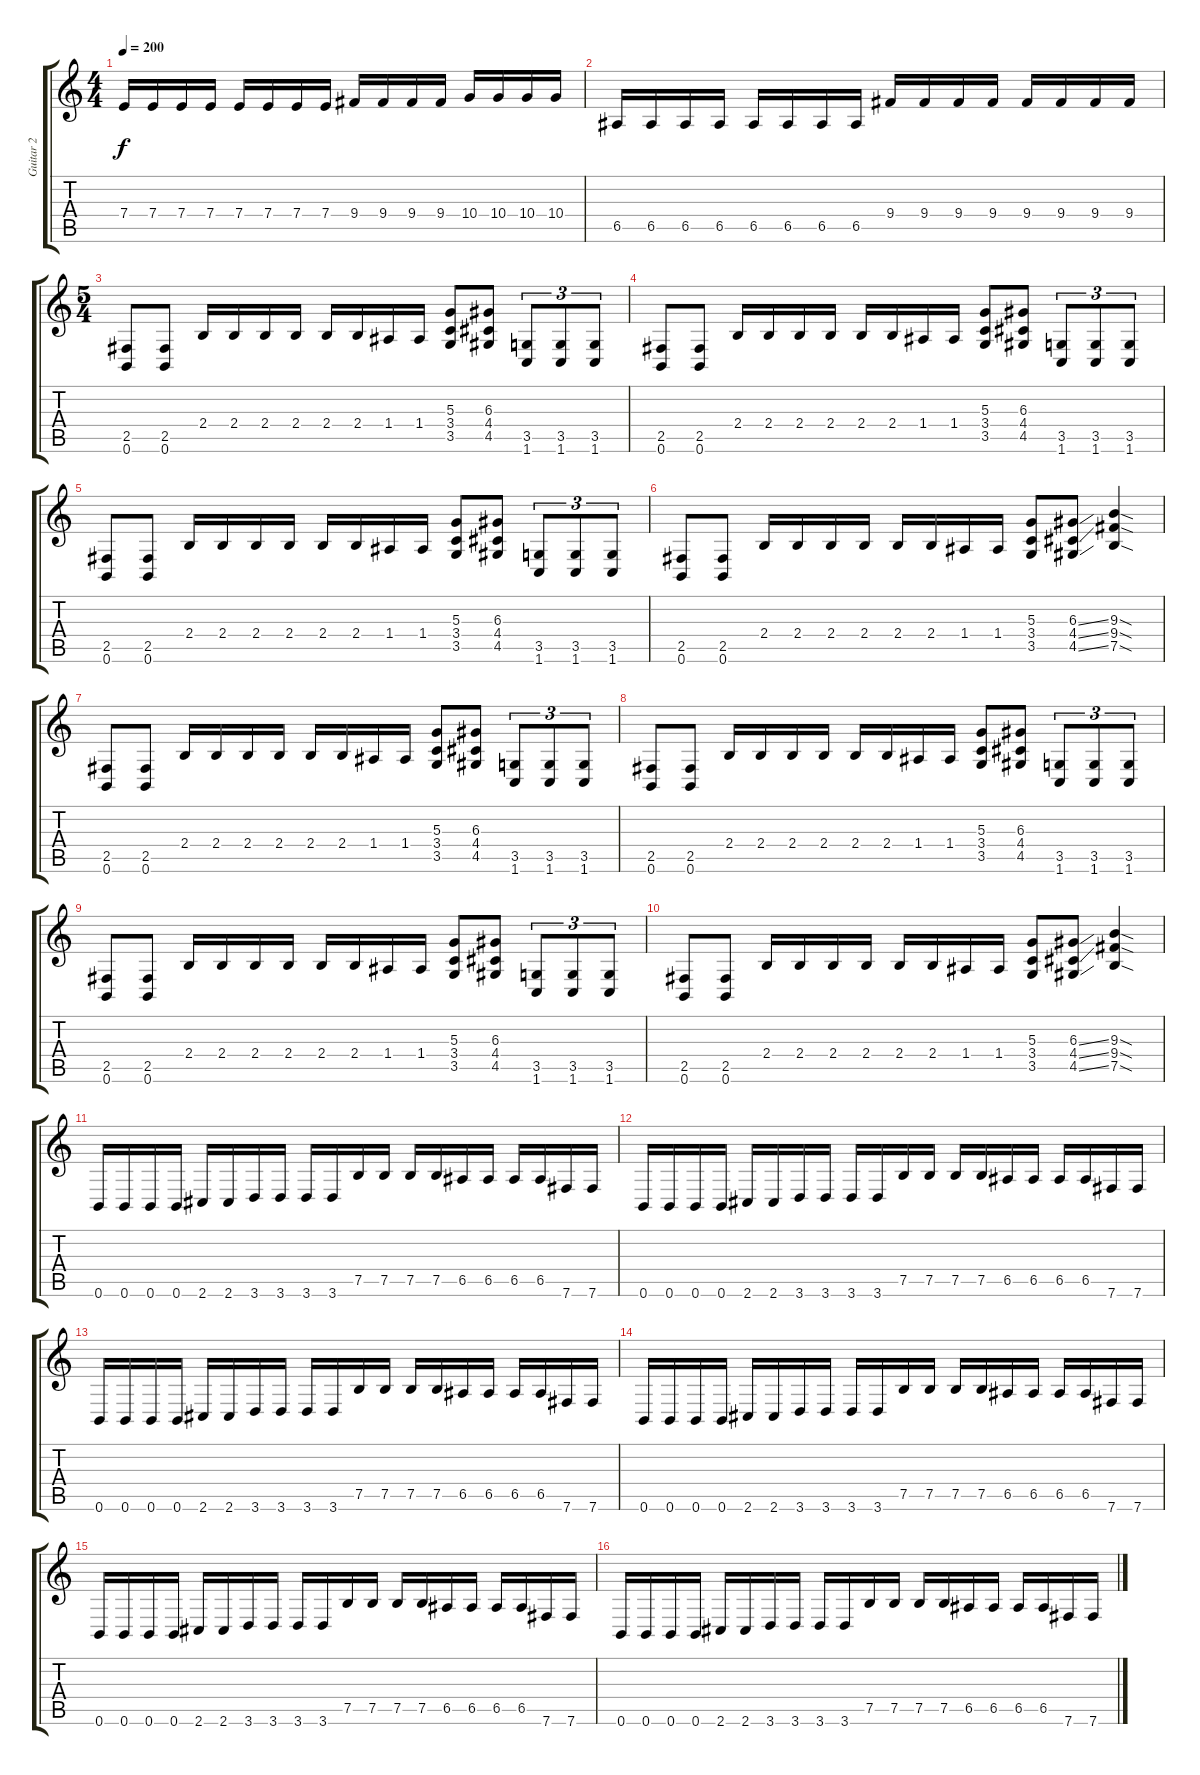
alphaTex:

\track ("Guitar 2" "Guitar 2") {instrument distortionguitar}
\staff {score tabs}
\tuning (B3 Gb3 D3 A2 E2 B1) {hide}
\ts (4 4)
\tempo 200
\clef g2
\ks c
7.4.16{dy f} 7.4.16 7.4.16 7.4.16 7.4.16 7.4.16 7.4.16 7.4.16 9.4.16 9.4.16 9.4.16 9.4.16 10.4.16 10.4.16 10.4.16 10.4.16 |
6.5.16 6.5.16 6.5.16 6.5.16 6.5.16 6.5.16 6.5.16 6.5.16 9.4.16 9.4.16 9.4.16 9.4.16 9.4.16 9.4.16 9.4.16 9.4.16 |
\ts (5 4)
(2.5 0.6).8 (2.5 0.6).8 2.4.16 2.4.16 2.4.16 2.4.16 2.4.16 2.4.16 1.4.16 1.4.16 (5.3 3.4 3.5).8 (6.3 4.4 4.5).8 (3.5 1.6).8{tu (3 2)} (3.5 1.6).8{tu (3 2)} (3.5 1.6).8{tu (3 2)} |
(2.5 0.6).8 (2.5 0.6).8 2.4.16 2.4.16 2.4.16 2.4.16 2.4.16 2.4.16 1.4.16 1.4.16 (5.3 3.4 3.5).8 (6.3 4.4 4.5).8 (3.5 1.6).8{tu (3 2)} (3.5 1.6).8{tu (3 2)} (3.5 1.6).8{tu (3 2)} |
(2.5 0.6).8 (2.5 0.6).8 2.4.16 2.4.16 2.4.16 2.4.16 2.4.16 2.4.16 1.4.16 1.4.16 (5.3 3.4 3.5).8 (6.3 4.4 4.5).8 (3.5 1.6).8{tu (3 2)} (3.5 1.6).8{tu (3 2)} (3.5 1.6).8{tu (3 2)} |
(2.5 0.6).8 (2.5 0.6).8 2.4.16 2.4.16 2.4.16 2.4.16 2.4.16 2.4.16 1.4.16 1.4.16 (5.3 3.4 3.5).8 (6.3{ss} 4.4{ss} 4.5{ss}).8 (9.3{sod} 9.4{sod} 7.5{sod}).4 |
(2.5 0.6).8 (2.5 0.6).8 2.4.16 2.4.16 2.4.16 2.4.16 2.4.16 2.4.16 1.4.16 1.4.16 (5.3 3.4 3.5).8 (6.3 4.4 4.5).8 (3.5 1.6).8{tu (3 2)} (3.5 1.6).8{tu (3 2)} (3.5 1.6).8{tu (3 2)} |
(2.5 0.6).8 (2.5 0.6).8 2.4.16 2.4.16 2.4.16 2.4.16 2.4.16 2.4.16 1.4.16 1.4.16 (5.3 3.4 3.5).8 (6.3 4.4 4.5).8 (3.5 1.6).8{tu (3 2)} (3.5 1.6).8{tu (3 2)} (3.5 1.6).8{tu (3 2)} |
(2.5 0.6).8 (2.5 0.6).8 2.4.16 2.4.16 2.4.16 2.4.16 2.4.16 2.4.16 1.4.16 1.4.16 (5.3 3.4 3.5).8 (6.3 4.4 4.5).8 (3.5 1.6).8{tu (3 2)} (3.5 1.6).8{tu (3 2)} (3.5 1.6).8{tu (3 2)} |
(2.5 0.6).8 (2.5 0.6).8 2.4.16 2.4.16 2.4.16 2.4.16 2.4.16 2.4.16 1.4.16 1.4.16 (5.3 3.4 3.5).8 (6.3{ss} 4.4{ss} 4.5{ss}).8 (9.3{sod} 9.4{sod} 7.5{sod}).4 |
0.6.16 0.6.16 0.6.16 0.6.16 2.6.16 2.6.16 3.6.16 3.6.16 3.6.16 3.6.16 7.5.16 7.5.16 7.5.16 7.5.16 6.5.16 6.5.16 6.5.16 6.5.16 7.6.16 7.6.16 |
0.6.16 0.6.16 0.6.16 0.6.16 2.6.16 2.6.16 3.6.16 3.6.16 3.6.16 3.6.16 7.5.16 7.5.16 7.5.16 7.5.16 6.5.16 6.5.16 6.5.16 6.5.16 7.6.16 7.6.16 |
0.6.16 0.6.16 0.6.16 0.6.16 2.6.16 2.6.16 3.6.16 3.6.16 3.6.16 3.6.16 7.5.16 7.5.16 7.5.16 7.5.16 6.5.16 6.5.16 6.5.16 6.5.16 7.6.16 7.6.16 |
0.6.16 0.6.16 0.6.16 0.6.16 2.6.16 2.6.16 3.6.16 3.6.16 3.6.16 3.6.16 7.5.16 7.5.16 7.5.16 7.5.16 6.5.16 6.5.16 6.5.16 6.5.16 7.6.16 7.6.16 |
0.6.16 0.6.16 0.6.16 0.6.16 2.6.16 2.6.16 3.6.16 3.6.16 3.6.16 3.6.16 7.5.16 7.5.16 7.5.16 7.5.16 6.5.16 6.5.16 6.5.16 6.5.16 7.6.16 7.6.16 |
0.6.16 0.6.16 0.6.16 0.6.16 2.6.16 2.6.16 3.6.16 3.6.16 3.6.16 3.6.16 7.5.16 7.5.16 7.5.16 7.5.16 6.5.16 6.5.16 6.5.16 6.5.16 7.6.16 7.6.16
